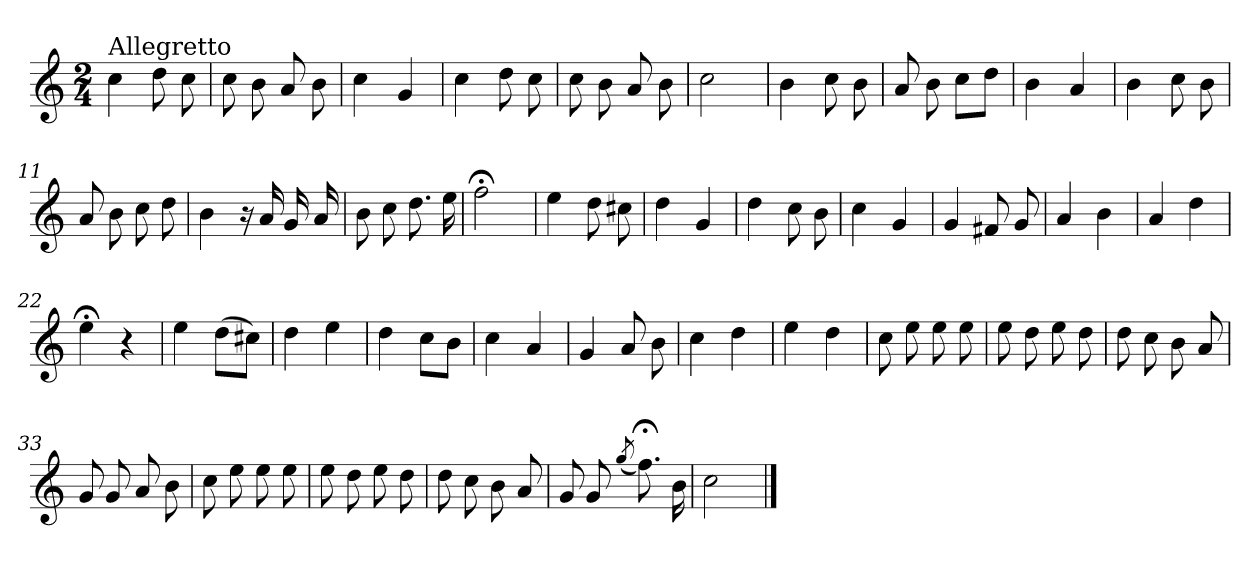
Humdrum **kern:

**kern
*part1
*staff1
*clefG2
*k[]
*C:
*M2/4
=1
!LO:TX:a:t=Allegretto
4cc\
8dd\
8cc\
=2
8cc\
8b\
8a/
8b\
=3
4cc\
4g/
=4
4cc\
8dd\
8cc\
=5
8cc\
8b\
8a/
8b\
=6
2cc\
=7
4b\
8cc\
8b\
=8
8a/
8b\
8cc\L
8dd\J
=9
4b\
4a/
!!LO:LB:g=z
=10
4b\
8cc\
8b\
=11
8a/
8b\
8cc\
8dd\
=12
4b\
16r
16a/
16g/
16a/
=13
8b\
8cc\
8.dd\
16ee\
=14
2ff;<\
=15
4ee\
8dd\
8cc#X\
=16
4dd\
4g/
=17
4dd\
8cc\
8b\
=18
4cc\
4g/
=19
4g/
8f#X/
8g/
!!LO:LB:g=z
=20
4a/
4b\
=21
4a/
4dd\
=22
4ee;<\
4r
=23
4ee\
(>8dd\L
8cc#X\J)
=24
4dd\
4ee\
=25
4dd\
8cc\L
8b\J
=26
4cc\
4a/
=27
4g/
8a/
8b\
=28
4cc\
4dd\
=29
4ee\
4dd\
=30
8cc\
8ee\
8ee\
8ee\
!!LO:LB:g=z
=31
8ee\
8dd\
8ee\
8dd\
!!LO:LB:g=z
=32
8dd\
8cc\
8b\
8a/
!!LO:LB:g=z
=33
8g/
8g/
8a/
8b\
=34
8cc\
8ee\
8ee\
8ee\
=35
8ee\
8dd\
8ee\
8dd\
=36
8dd\
8cc\
8b\
8a/
=37
8g/
8g/
(<8qgg/
8.ff;<\)
16b\
=38
2cc\
==
*-
